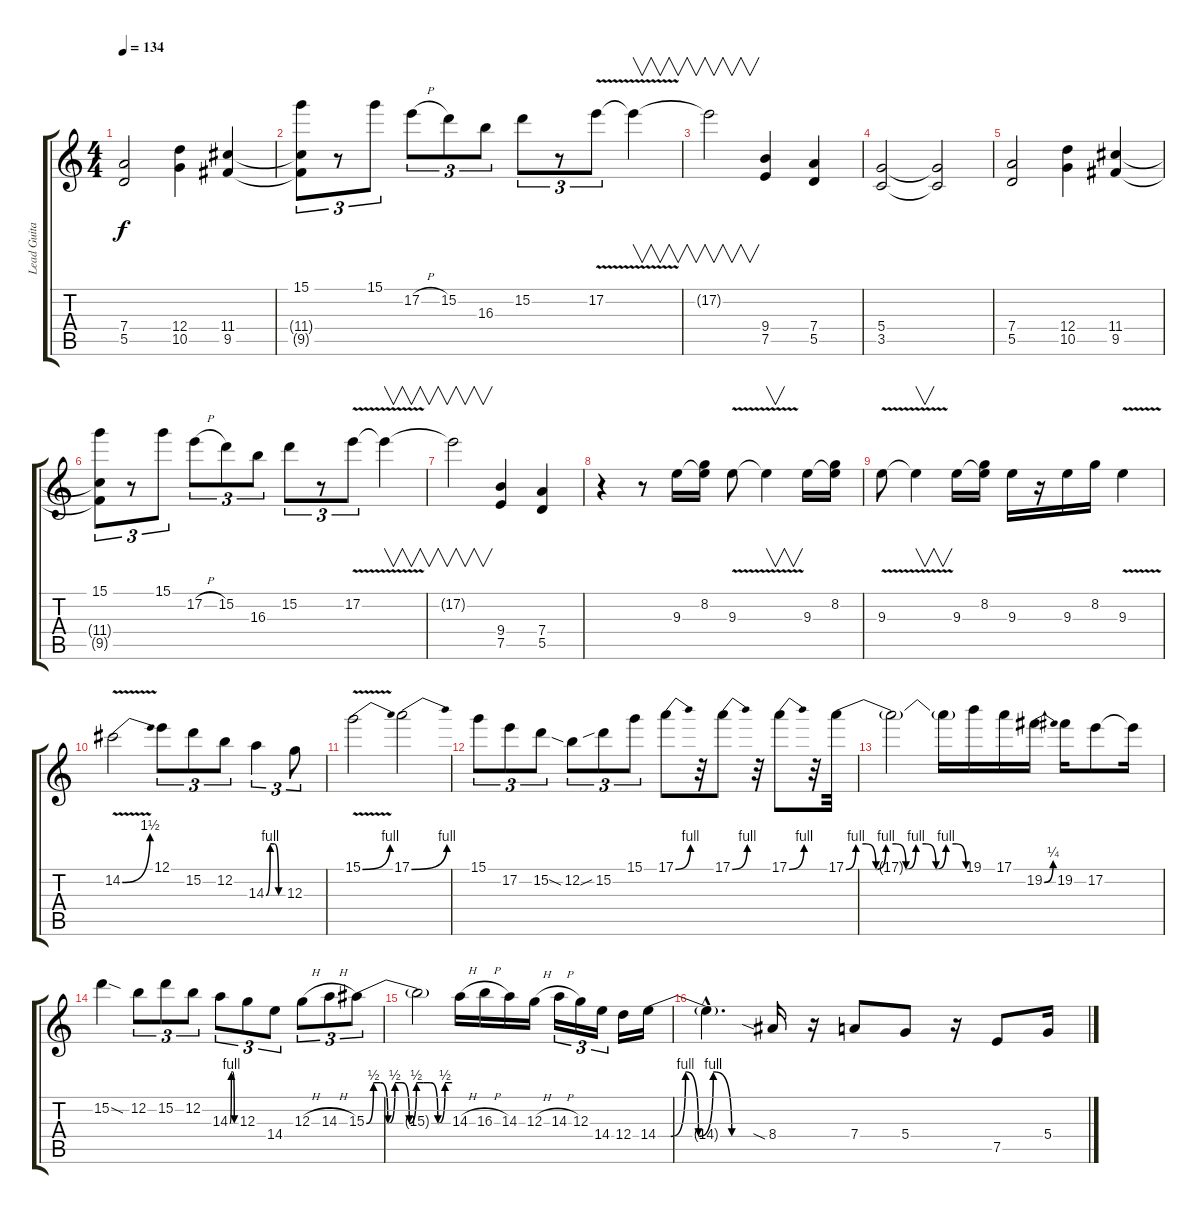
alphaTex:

\track ("Lead Guitar" "Lead Guita") {instrument distortionguitar}
\staff {score tabs}
\tuning (E4 B3 G3 D3 A2 E2) {hide}
\ts (4 4)
\tempo 134
\clef g2
\ks c
(7.4 5.5).2{dy f} (12.4 10.5).4 (11.4 9.5).4 |
(15.1 11.4{t} 9.5{t}).8{tu (3 2)} r.8{tu (3 2)} 15.1.8{tu (3 2)} 17.2{h}.8{tu (3 2)} 15.2.8{tu (3 2)} 16.3.8{tu (3 2)} 15.2.8{tu (3 2)} r.8{tu (3 2)} 17.2{v}.8{tu (3 2)} 17.2{t}.4{v} |
17.2{t}.2{v} (9.4 7.5).4 (7.4 5.5).4 |
(5.4 3.5).2 (5.4{t} 3.5{t}).2 |
(7.4 5.5).2 (12.4 10.5).4 (11.4 9.5).4 |
(15.1 11.4{t} 9.5{t}).8{tu (3 2)} r.8{tu (3 2)} 15.1.8{tu (3 2)} 17.2{h}.8{tu (3 2)} 15.2.8{tu (3 2)} 16.3.8{tu (3 2)} 15.2.8{tu (3 2)} r.8{tu (3 2)} 17.2{v}.8{tu (3 2)} 17.2{t}.4{v} |
17.2{t}.2{v} (9.4 7.5).4 (7.4 5.5).4 |
r.4 r.8 9.3.16 (8.2 9.3{t}).16 9.3{v}.8 9.3{t}.4{v} 9.3.16 (8.2 9.3{t}).16 |
9.3{v}.8 9.3{t}.4{v} 9.3.16 (8.2 9.3{t}).16 9.3.16 r.16 9.3.16 8.2.16 9.3{v}.4 |
14.2{be (bend 0 0 60 6) v}.2 12.1.8{tu (3 2)} 15.2.8{tu (3 2)} 12.2.8{tu (3 2)} 14.3{be (custom 0 0 15 4 30 4 45 0 60 0)}.4{tu (3 2)} 12.3.8{tu (3 2)} |
15.1{be (bend 0 0 60 4) v}.2 17.1{be (bend 0 0 60 4)}.2 |
15.1.8{tu (3 2)} 17.2.8{tu (3 2)} 15.2.8{tu (3 2)} 12.2{sia}.8{tu (3 2)} 15.2{sib}.8{tu (3 2)} 15.1.8{tu (3 2)} 17.1{be (bend 0 0 60 4)}.8 r.32 17.1{be (bend 0 0 60 4)}.8 r.32 17.1{be (bend 0 0 60 4)}.8 r.32 17.1{be (custom 0 0 5 4 10 4 15 0 20 4 25 4 30 0 35 4 40 4 45 0 50 4 55 4 60 0)}.32 |
17.1{t}.2 17.1{t}.16 19.1.16 17.1.16 19.2{be (bend 0 0 60 1)}.16 19.2.16 17.2.8 17.2{t}.16 |
15.2{sod}.4 12.2.8{tu (3 2)} 15.2.8{tu (3 2)} 12.2.8{tu (3 2)} 14.3{be (custom 0 0 15 4 30 4 45 0 60 0)}.8{tu (3 2)} 12.3.8{tu (3 2)} 14.4.8{tu (3 2)} 12.3{h}.8{tu (3 2)} 14.3{h}.8{tu (3 2)} 15.3{be (custom 0 0 5 2 10 2 15 0 20 2 25 2 30 0 35 2 40 2 45 2 50 0 55 2 60 2)}.8{tu (3 2)} |
15.3{t}.2 14.3{h}.16 16.3{h}.16 14.3.16 12.3{h}.16 14.3{h}.16{tu (3 2)} 12.3.16{tu (3 2)} 14.4.16{tu (3 2)} 12.4.16 14.4{be (custom 0 0 7 0 15 4 22 0 30 4 40 0 50 0 55 0 60 0)}.16 |
14.4{hac t}.4{d} 8.4{sia}.16 r.16 7.4.8 5.4.8 r.16 7.5.8 5.4.16
